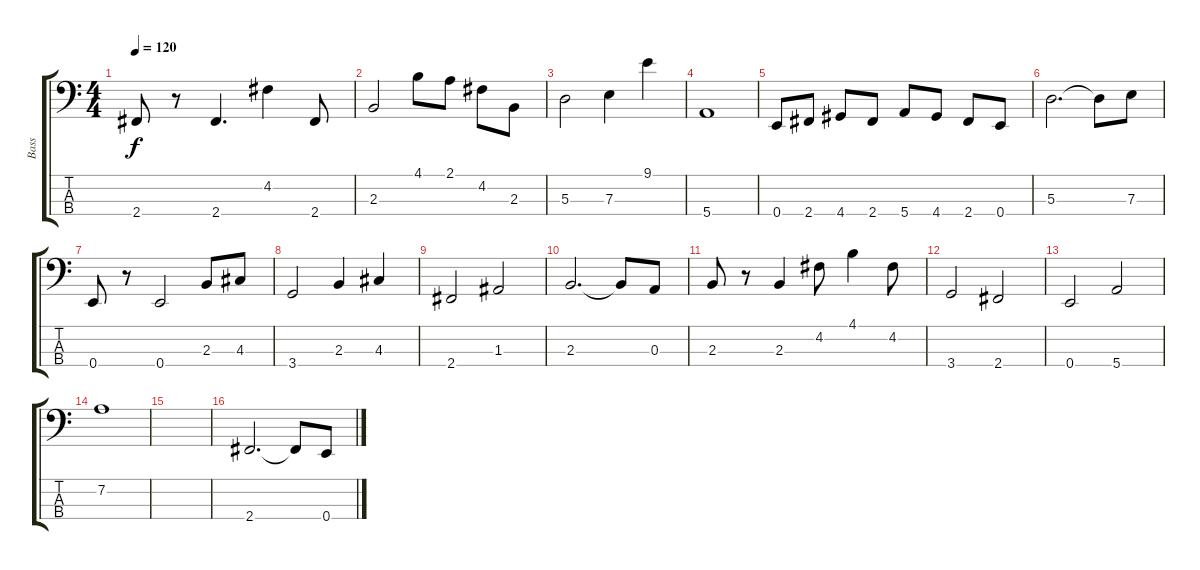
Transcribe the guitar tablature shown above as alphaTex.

\track ("Bass" "Bass") {instrument electricbassfinger}
\staff {score tabs}
\tuning (G2 D2 A1 E1) {hide}
\ts (4 4)
\tempo 120
\clef f4
\ks c
2.4.8{dy f} r.8 2.4.4{d} 4.2.4 2.4.8 |
2.3.2 4.1.8 2.1.8 4.2.8 2.3.8 |
5.3.2 7.3.4 9.1.4 |
5.4.1 |
0.4.8 2.4.8 4.4.8 2.4.8 5.4.8 4.4.8 2.4.8 0.4.8 |
5.3.2{d} 5.3{t}.8 7.3.8 |
0.4.8 r.8 0.4.2 2.3.8 4.3.8 |
3.4.2 2.3.4 4.3.4 |
2.4.2 1.3.2 |
2.3.2{d} 2.3{t}.8 0.3.8 |
2.3.8 r.8 2.3.4 4.2.8 4.1.4 4.2.8 |
3.4.2 2.4.2 |
0.4.2 5.4.2 |
7.2.1 |
|
2.4.2{d} 2.4{t}.8 0.4.8
